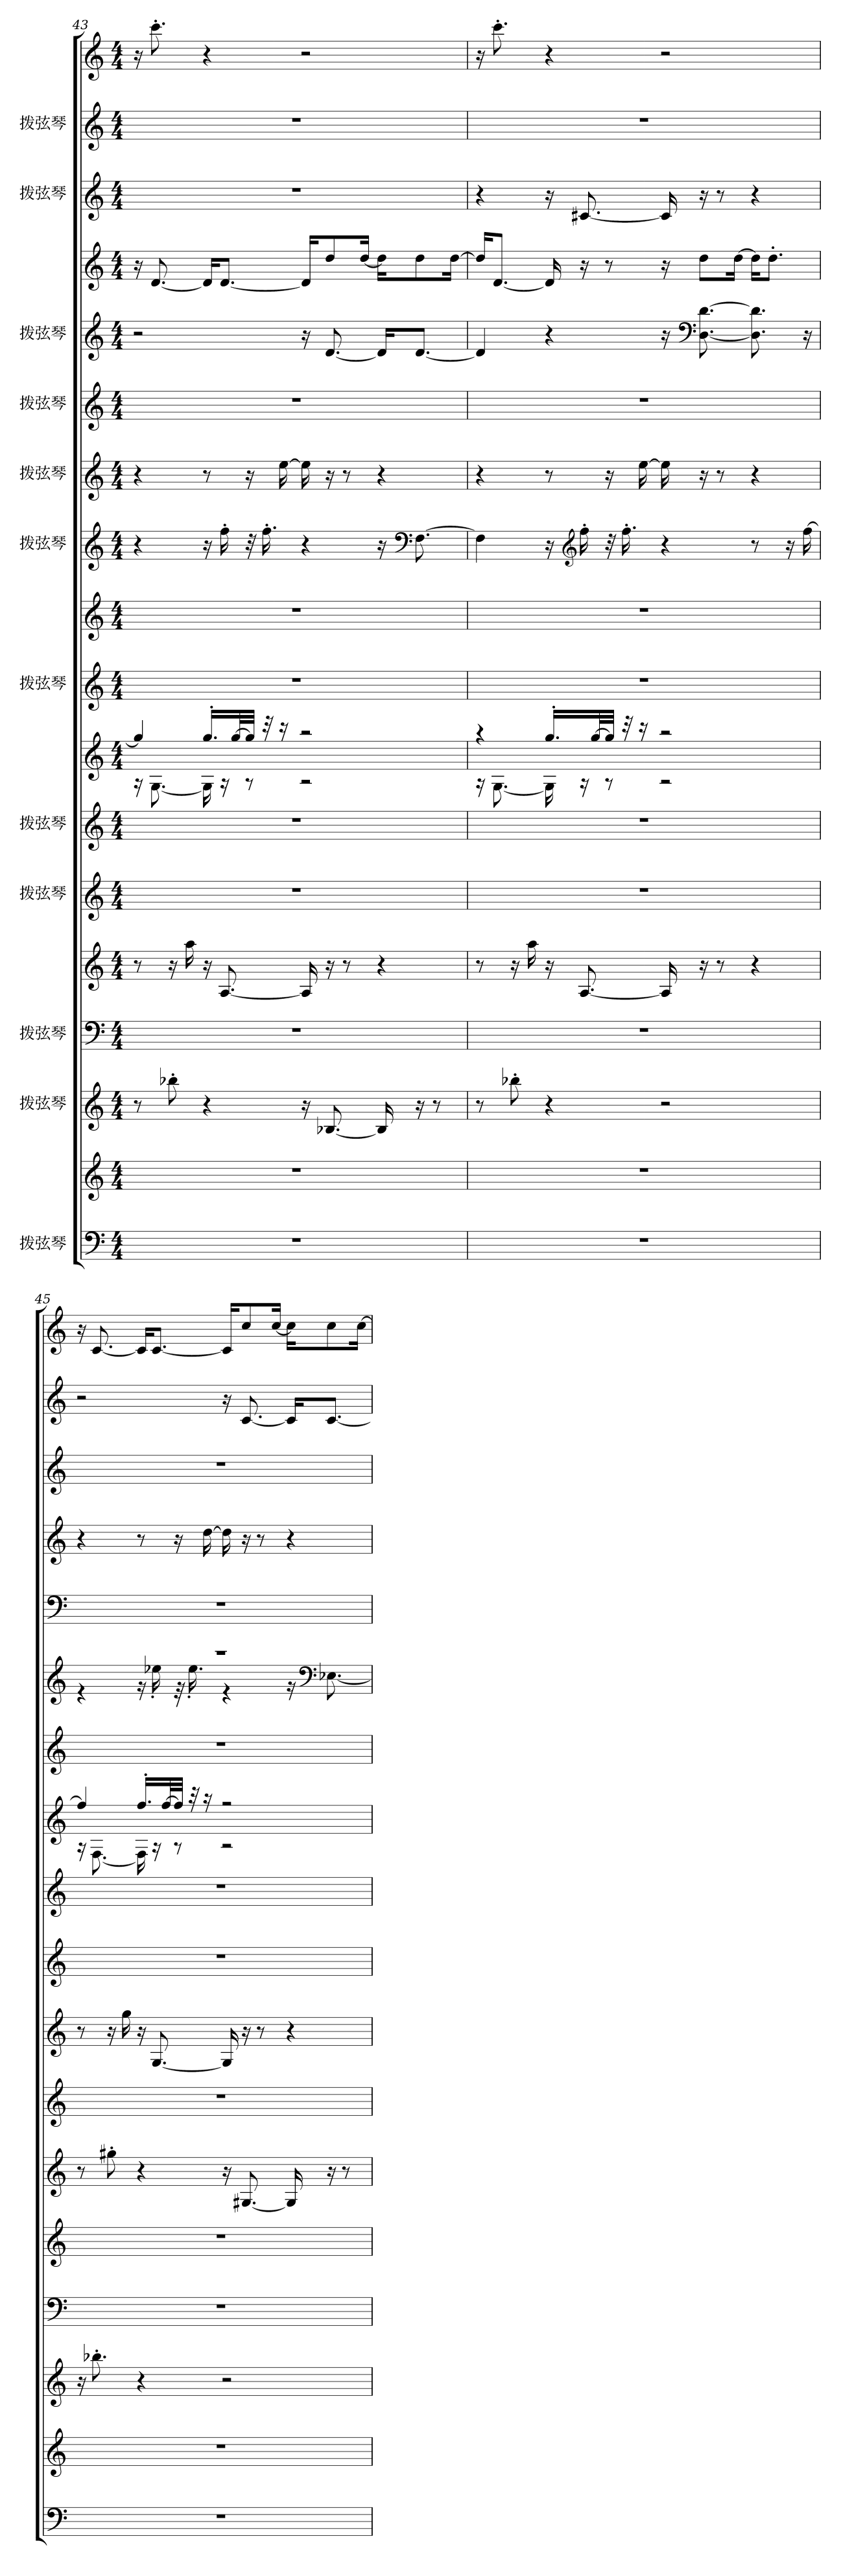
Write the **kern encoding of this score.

**kern	**kern	**kern	**kern	**kern	**kern	**kern	**kern	**kern	**kern	**kern	**kern	**kern	**kern	**kern	**kern	**kern	**kern
*part12	*part12	*part11	*part10	*part10	*part9	*part8	*part8	*part7	*part7	*part6	*part5	*part4	*part3	*part3	*part2	*part1	*part1
*staff18	*staff17	*staff16	*staff15	*staff14	*staff13	*staff12	*staff11	*staff10	*staff9	*staff8	*staff7	*staff6	*staff5	*staff4	*staff3	*staff2	*staff1
*I"拨弦琴	*	*I"拨弦琴	*I"拨弦琴	*	*I"拨弦琴	*I"拨弦琴	*	*I"拨弦琴	*	*I"拨弦琴	*I"拨弦琴	*I"拨弦琴	*I"拨弦琴	*	*I"拨弦琴	*I"拨弦琴	*
*clefF4	*clefG2	*clefG2	*clefF4	*clefG2	*clefG2	*clefG2	*clefG2	*clefG2	*clefG2	*clefG2	*clefG2	*clefG2	*clefG2	*clefG2	*clefG2	*clefG2	*clefG2
*k[]	*k[]	*k[]	*k[]	*k[]	*k[]	*k[]	*k[]	*k[]	*k[]	*k[]	*k[]	*k[]	*k[]	*k[]	*k[]	*k[]	*k[]
*M4/4	*M4/4	*M4/4	*M4/4	*M4/4	*M4/4	*M4/4	*M4/4	*M4/4	*M4/4	*M4/4	*M4/4	*M4/4	*M4/4	*M4/4	*M4/4	*M4/4	*M4/4
=43	=43	=43	=43	=43	=43	=43	=43	=43	=43	=43	=43	=43	=43	=43	=43	=43	=43
*	*	*	*	*	*	*	*^	*	*	*	*	*	*	*	*	*	*
1r	1r	8r	1r	8r	1r	1r	4gg/]	16r	1r	1r	4r	4r	1r	2r	16r	1r	1r	16r
.	.	.	.	.	.	.	.	[8.G\	.	.	.	.	.	.	[8.d/	.	.	8.ccc'\
.	.	8bb-X'\	.	16r	.	.	.	.	.	.	.	.	.	.	.	.	.	.
.	.	.	.	16aa\	.	.	.	.	.	.	.	.	.	.	.	.	.	.
.	.	4r	.	16r	.	.	16.gg'/LL	16G\]	.	.	16r	8r	.	.	16d/KL]	.	.	4r
.	.	.	.	[8.A/	.	.	.	16r	.	.	16ff'\	.	.	.	[8.d/J	.	.	.
.	.	.	.	.	.	.	[32gg/L	.	.	.	.	.	.	.	.	.	.	.
.	.	.	.	.	.	.	32gg/JJJ]	8r	.	.	32r	16r	.	.	.	.	.	.
.	.	.	.	.	.	.	32r	.	.	.	16.ff'\	.	.	.	.	.	.	.
.	.	.	.	.	.	.	16r	.	.	.	.	[16ee\	.	.	.	.	.	.
.	.	16r	.	16A/]	.	.	2r	2r	.	.	4r	16ee\]	.	16r	16d/KL]	.	.	2r
.	.	[8.B-X/	.	16r	.	.	.	.	.	.	.	16r	.	[8.d/	8dd/	.	.	.
.	.	.	.	8r	.	.	.	.	.	.	.	8r	.	.	.	.	.	.
.	.	.	.	.	.	.	.	.	.	.	.	.	.	.	[16dd/Jk	.	.	.
.	.	16B-/]	.	4r	.	.	.	.	.	.	16r	4r	.	16d/KL]	16dd\KL]	.	.	.
*	*	*	*	*	*	*	*	*	*	*	*clefF4	*	*	*	*	*	*	*
.	.	16r	.	.	.	.	.	.	.	.	[8.F\	.	.	[8.d/J	8dd\	.	.	.
.	.	8r	.	.	.	.	.	.	.	.	.	.	.	.	.	.	.	.
.	.	.	.	.	.	.	.	.	.	.	.	.	.	.	[16dd\Jk	.	.	.
!!LO:PB:g=z
=44	=44	=44	=44	=44	=44	=44	=44	=44	=44	=44	=44	=44	=44	=44	=44	=44	=44	=44
1r	1r	8r	1r	8r	1r	1r	4r	16r	1r	1r	4F\]	4r	1r	4d/]	16dd/KL]	4r	1r	16r
.	.	.	.	.	.	.	.	[8.G\	.	.	.	.	.	.	[8.d/J	.	.	8.ccc'\
.	.	8bb-X'\	.	16r	.	.	.	.	.	.	.	.	.	.	.	.	.	.
.	.	.	.	16aa\	.	.	.	.	.	.	.	.	.	.	.	.	.	.
.	.	4r	.	16r	.	.	16.gg'/LL	16G\]	.	.	16r	8r	.	4r	16d/]	16r	.	4r
*	*	*	*	*	*	*	*	*	*	*	*clefG2	*	*	*	*	*	*	*
.	.	.	.	[8.A/	.	.	.	16r	.	.	16ff'\	.	.	.	16r	[8.c#X/	.	.
.	.	.	.	.	.	.	[32gg/L	.	.	.	.	.	.	.	.	.	.	.
.	.	.	.	.	.	.	32gg/JJJ]	8r	.	.	32r	16r	.	.	8r	.	.	.
.	.	.	.	.	.	.	32r	.	.	.	16.ff'\	.	.	.	.	.	.	.
.	.	.	.	.	.	.	16r	.	.	.	.	[16ee\	.	.	.	.	.	.
.	.	2r	.	16A/]	.	.	2r	2r	.	.	4r	16ee\]	.	16r	16r	16c#/]	.	2r
*	*	*	*	*	*	*	*	*	*	*	*	*	*	*clefF4	*	*	*	*
.	.	.	.	16r	.	.	.	.	.	.	.	16r	.	[8.D\ [8.d\	8dd\L	16r	.	.
.	.	.	.	8r	.	.	.	.	.	.	.	8r	.	.	.	8r	.	.
.	.	.	.	.	.	.	.	.	.	.	.	.	.	.	[16dd\Jk	.	.	.
.	.	.	.	4r	.	.	.	.	.	.	8r	4r	.	8.D\] 8.d\]	16dd\KL]	4r	.	.
.	.	.	.	.	.	.	.	.	.	.	.	.	.	.	8.dd'\J	.	.	.
.	.	.	.	.	.	.	.	.	.	.	16r	.	.	.	.	.	.	.
.	.	.	.	.	.	.	.	.	.	.	[16ff\	.	.	16r	.	.	.	.
*	*	*	*	*	*	*	*v	*v	*	*	*	*	*	*	*	*	*	*
=45	=45	=45	=45	=45	=45	=45	=45	=45	=45	=45	=45	=45	=45	=45	=45	=45	=45
*	*	*	*	*	*	*	*	*	*	*^	*	*^	*	*	*	*	*
1r	1r	16r	1r	1r	8r	1r	8r	1r	1r	4ff/]	16r	1r	1r	4r	1r	4r	1r	2r	16r
.	.	8.bb-X'\	.	.	.	.	.	.	.	.	[8.F\	.	.	.	.	.	.	.	[8.c/
.	.	.	.	.	8gg#X'\	.	16r	.	.	.	.	.	.	.	.	.	.	.	.
.	.	.	.	.	.	.	16gg\	.	.	.	.	.	.	.	.	.	.	.	.
.	.	4r	.	.	4r	.	16r	.	.	16.ff'/LL	16F\]	.	.	16r	.	8r	.	.	16c/KL]
.	.	.	.	.	.	.	[8.G/	.	.	.	16r	.	.	16ee-X'\	.	.	.	.	[8.c/J
.	.	.	.	.	.	.	.	.	.	[32ff/L	.	.	.	.	.	.	.	.	.
.	.	.	.	.	.	.	.	.	.	32ff/JJJ]	8r	.	.	32r	.	16r	.	.	.
.	.	.	.	.	.	.	.	.	.	32r	.	.	.	16.ee-'\	.	.	.	.	.
.	.	.	.	.	.	.	.	.	.	16r	.	.	.	.	.	[16dd\	.	.	.
.	.	2r	.	.	16r	.	16G/]	.	.	2r	2r	.	.	4r	.	16dd\]	.	16r	16c/KL]
.	.	.	.	.	[8.G#X/	.	16r	.	.	.	.	.	.	.	.	16r	.	[8.c/	8cc/
.	.	.	.	.	.	.	8r	.	.	.	.	.	.	.	.	8r	.	.	.
.	.	.	.	.	.	.	.	.	.	.	.	.	.	.	.	.	.	.	[16cc/Jk
.	.	.	.	.	16G#/]	.	4r	.	.	.	.	.	.	16r	.	4r	.	16c/KL]	16cc\KL]
*	*	*	*	*	*	*	*	*	*	*	*	*	*clefF4	*	*	*	*	*	*
.	.	.	.	.	16r	.	.	.	.	.	.	.	.	[8.E-X\	.	.	.	[8.c/J	8cc\
.	.	.	.	.	8r	.	.	.	.	.	.	.	.	.	.	.	.	.	.
.	.	.	.	.	.	.	.	.	.	.	.	.	.	.	.	.	.	.	[16cc\Jk
*	*	*	*	*	*	*	*	*	*	*v	*v	*	*v	*v	*	*	*	*	*
=	=	=	=	=	=	=	=	=	=	=	=	=	=	=	=	=	=
*-	*-	*-	*-	*-	*-	*-	*-	*-	*-	*-	*-	*-	*-	*-	*-	*-	*-
